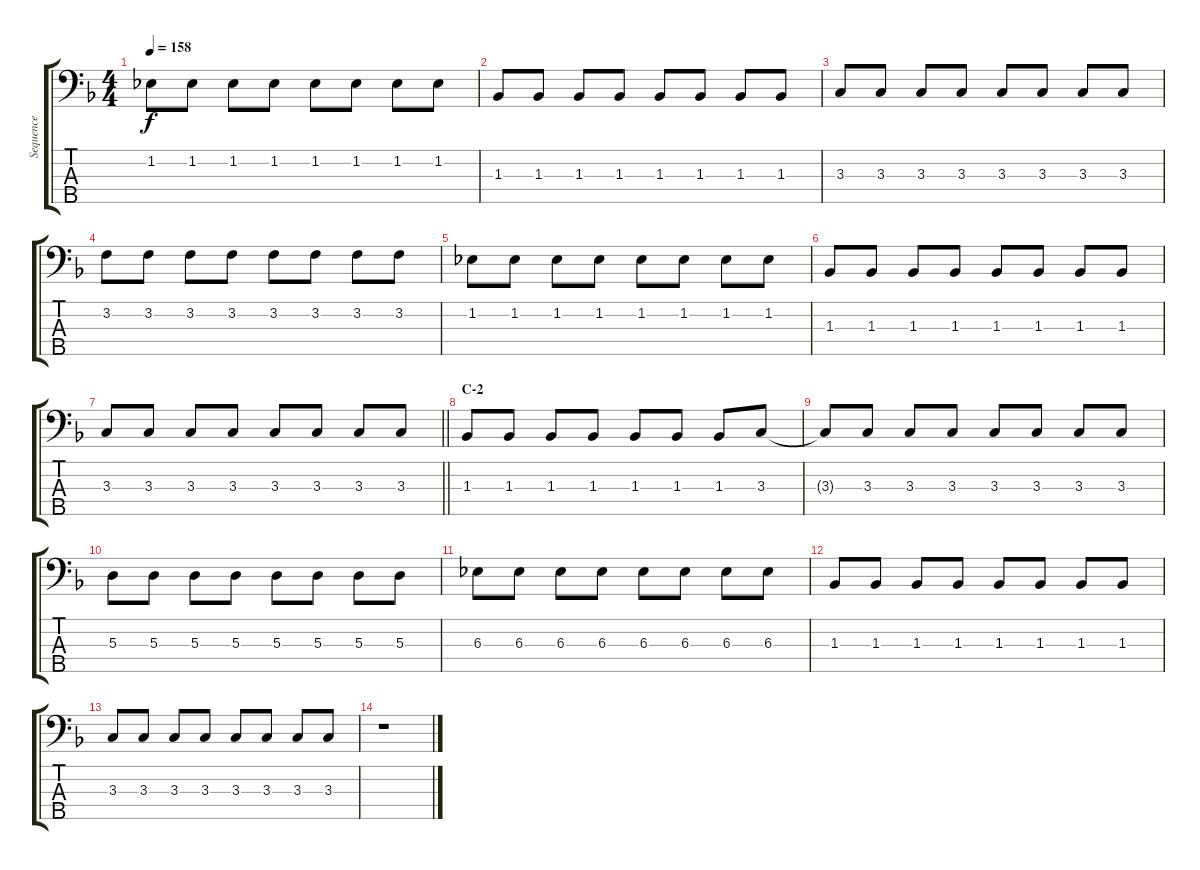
\track ("Sequence" "Sequence") {instrument synthbass1}
\staff {score tabs}
\tuning (G2 D2 A1 E1 B0) {hide}
\ts (4 4)
\tempo 158
\clef f4
\ks f
1.2.8{dy f} 1.2.8 1.2.8 1.2.8 1.2.8 1.2.8 1.2.8 1.2.8 |
1.3.8 1.3.8 1.3.8 1.3.8 1.3.8 1.3.8 1.3.8 1.3.8 |
3.3.8 3.3.8 3.3.8 3.3.8 3.3.8 3.3.8 3.3.8 3.3.8 |
3.2.8 3.2.8 3.2.8 3.2.8 3.2.8 3.2.8 3.2.8 3.2.8 |
1.2.8 1.2.8 1.2.8 1.2.8 1.2.8 1.2.8 1.2.8 1.2.8 |
1.3.8 1.3.8 1.3.8 1.3.8 1.3.8 1.3.8 1.3.8 1.3.8 |
\barLineRight lightlight
3.3.8 3.3.8 3.3.8 3.3.8 3.3.8 3.3.8 3.3.8 3.3.8 |
\section ("" "C-2")
1.3.8 1.3.8 1.3.8 1.3.8 1.3.8 1.3.8 1.3.8 3.3.8 |
3.3{t}.8 3.3.8 3.3.8 3.3.8 3.3.8 3.3.8 3.3.8 3.3.8 |
5.3.8 5.3.8 5.3.8 5.3.8 5.3.8 5.3.8 5.3.8 5.3.8 |
6.3.8 6.3.8 6.3.8 6.3.8 6.3.8 6.3.8 6.3.8 6.3.8 |
1.3.8 1.3.8 1.3.8 1.3.8 1.3.8 1.3.8 1.3.8 1.3.8 |
3.3.8 3.3.8 3.3.8 3.3.8 3.3.8 3.3.8 3.3.8 3.3.8 |
r.1
